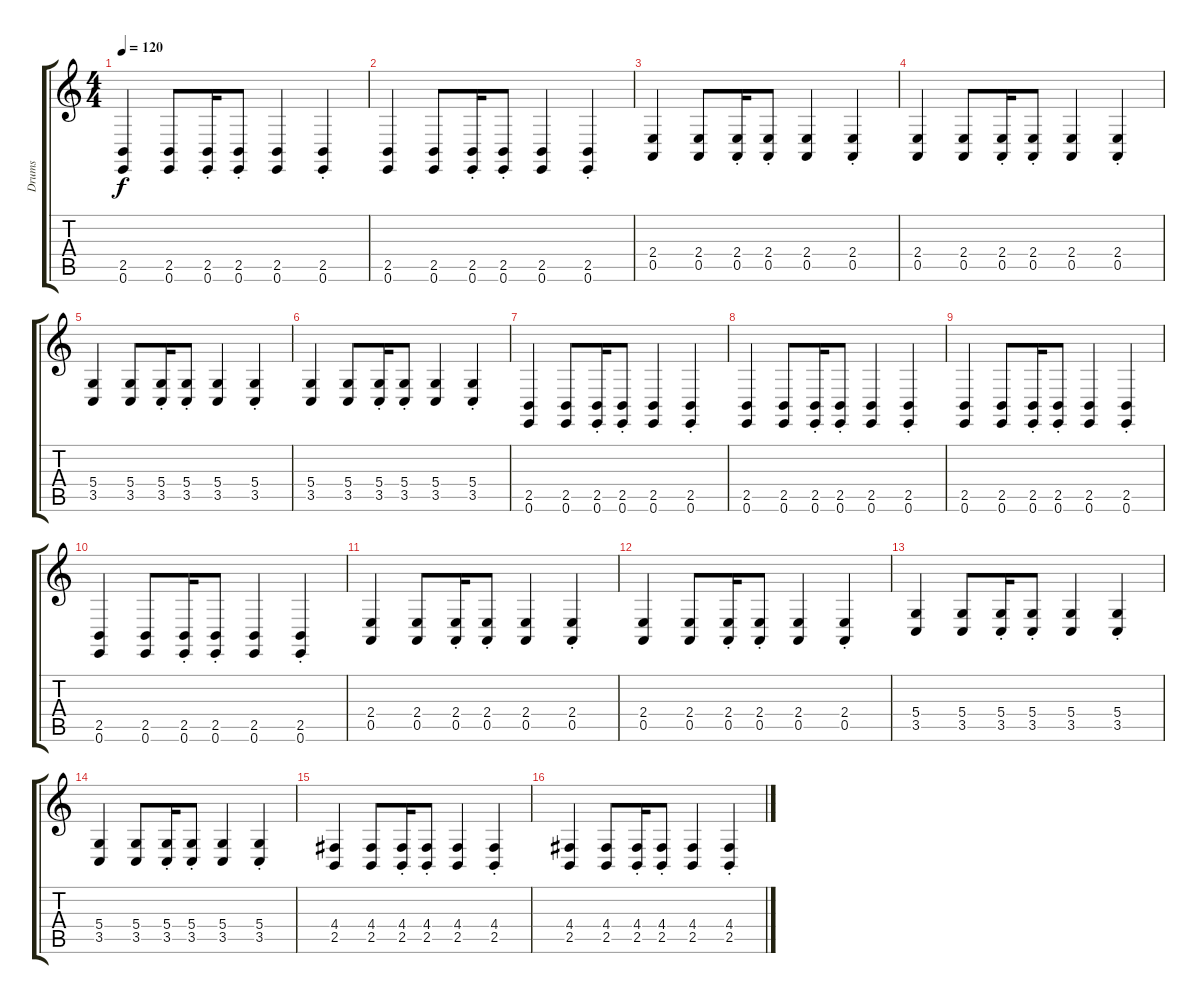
\track ("Drums" "Drums") {instrument synthdrum}
\staff {score tabs}
\tuning (E4 B3 G3 D3 A2 E2) {hide}
\ts (4 4)
\tempo 120
\clef g2
\ks c
(2.5 0.6).4{dy f} (2.5 0.6).8 (2.5{st} 0.6).16 (2.5{st} 0.6).8 (2.5 0.6).4 (2.5{st} 0.6).4 |
(2.5 0.6).4 (2.5 0.6).8 (2.5{st} 0.6).16 (2.5{st} 0.6).8 (2.5 0.6).4 (2.5{st} 0.6).4 |
(2.4 0.5).4 (2.4 0.5).8 (2.4{st} 0.5{st}).16 (2.4{st} 0.5{st}).8 (2.4 0.5).4 (2.4{st} 0.5{st}).4 |
(2.4 0.5).4 (2.4 0.5).8 (2.4{st} 0.5{st}).16 (2.4{st} 0.5{st}).8 (2.4 0.5).4 (2.4{st} 0.5{st}).4 |
(5.4 3.5).4 (5.4 3.5).8 (5.4{st} 3.5{st}).16 (5.4{st} 3.5{st}).8 (5.4 3.5).4 (5.4{st} 3.5{st}).4 |
(5.4 3.5).4 (5.4 3.5).8 (5.4{st} 3.5{st}).16 (5.4{st} 3.5{st}).8 (5.4 3.5).4 (5.4{st} 3.5{st}).4 |
(2.5 0.6).4 (2.5 0.6).8 (2.5{st} 0.6).16 (2.5{st} 0.6).8 (2.5 0.6).4 (2.5{st} 0.6).4 |
(2.5 0.6).4 (2.5 0.6).8 (2.5{st} 0.6).16 (2.5{st} 0.6).8 (2.5 0.6).4 (2.5{st} 0.6).4 |
(2.5 0.6).4 (2.5 0.6).8 (2.5{st} 0.6).16 (2.5{st} 0.6).8 (2.5 0.6).4 (2.5{st} 0.6).4 |
(2.5 0.6).4 (2.5 0.6).8 (2.5{st} 0.6).16 (2.5{st} 0.6).8 (2.5 0.6).4 (2.5{st} 0.6).4 |
(2.4 0.5).4 (2.4 0.5).8 (2.4{st} 0.5{st}).16 (2.4{st} 0.5{st}).8 (2.4 0.5).4 (2.4{st} 0.5{st}).4 |
(2.4 0.5).4 (2.4 0.5).8 (2.4{st} 0.5{st}).16 (2.4{st} 0.5{st}).8 (2.4 0.5).4 (2.4{st} 0.5{st}).4 |
(5.4 3.5).4 (5.4 3.5).8 (5.4{st} 3.5{st}).16 (5.4{st} 3.5{st}).8 (5.4 3.5).4 (5.4{st} 3.5{st}).4 |
(5.4 3.5).4 (5.4 3.5).8 (5.4{st} 3.5{st}).16 (5.4{st} 3.5{st}).8 (5.4 3.5).4 (5.4{st} 3.5{st}).4 |
(4.4 2.5).4 (4.4 2.5).8 (4.4{st} 2.5{st}).16 (4.4{st} 2.5{st}).8 (4.4 2.5).4 (4.4{st} 2.5{st}).4 |
(4.4 2.5).4 (4.4 2.5).8 (4.4{st} 2.5{st}).16 (4.4{st} 2.5{st}).8 (4.4 2.5).4 (4.4{st} 2.5{st}).4
